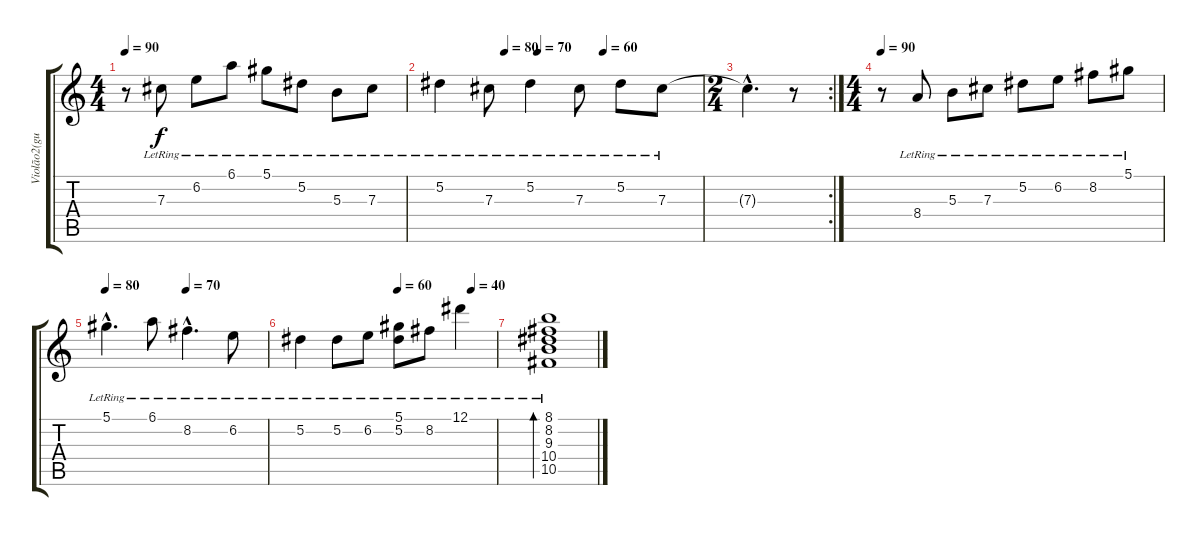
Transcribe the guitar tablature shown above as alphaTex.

\track ("Violão2(guitar2)" "Violão2(gu") {instrument acousticguitarnylon}
\staff {score tabs}
\tuning (Eb4 Bb3 Gb3 Db3 Ab2 Eb2) {hide}
\ts (4 4)
\tempo 90
\clef g2
\ks c
r.8{dy f instrument acousticguitarnylon} 7.3{lr}.8 6.2{lr}.8 6.1{lr}.8 5.1{lr}.8 5.2{lr}.8 5.3{lr}.8 7.3{lr}.8 |
\tempo (80 0.25)
\tempo (70 0.375)
\tempo (60 0.625)
5.2{lr}.4 7.3{lr}.8 5.2{lr}.4 7.3{lr}.8 5.2{lr}.8 7.3{lr}.8 |
\rc 2
\ts (2 4)
7.3{hac t}.4{d} r.8 |
\ts (4 4)
\tempo 90
r.8 8.4{lr}.8 5.3{lr}.8 7.3{lr}.8 5.2{lr}.8 6.2{lr}.8 8.2{lr}.8 5.1{lr}.8 |
\tempo 80
\tempo (70 0.5)
5.1{hac lr}.4{d} 6.1{lr}.8 8.2{hac lr}.4{d} 6.2{lr}.8 |
\tempo (60 0.5)
\tempo (40 0.875)
5.2{lr}.4 5.2{lr}.8 6.2{lr}.8 (5.1{lr} 5.2).8 8.2{lr}.8 12.1{lr}.4 |
(8.1{lr} 8.2{lr} 9.3{lr} 10.4{lr} 10.5).1{bd 240}
